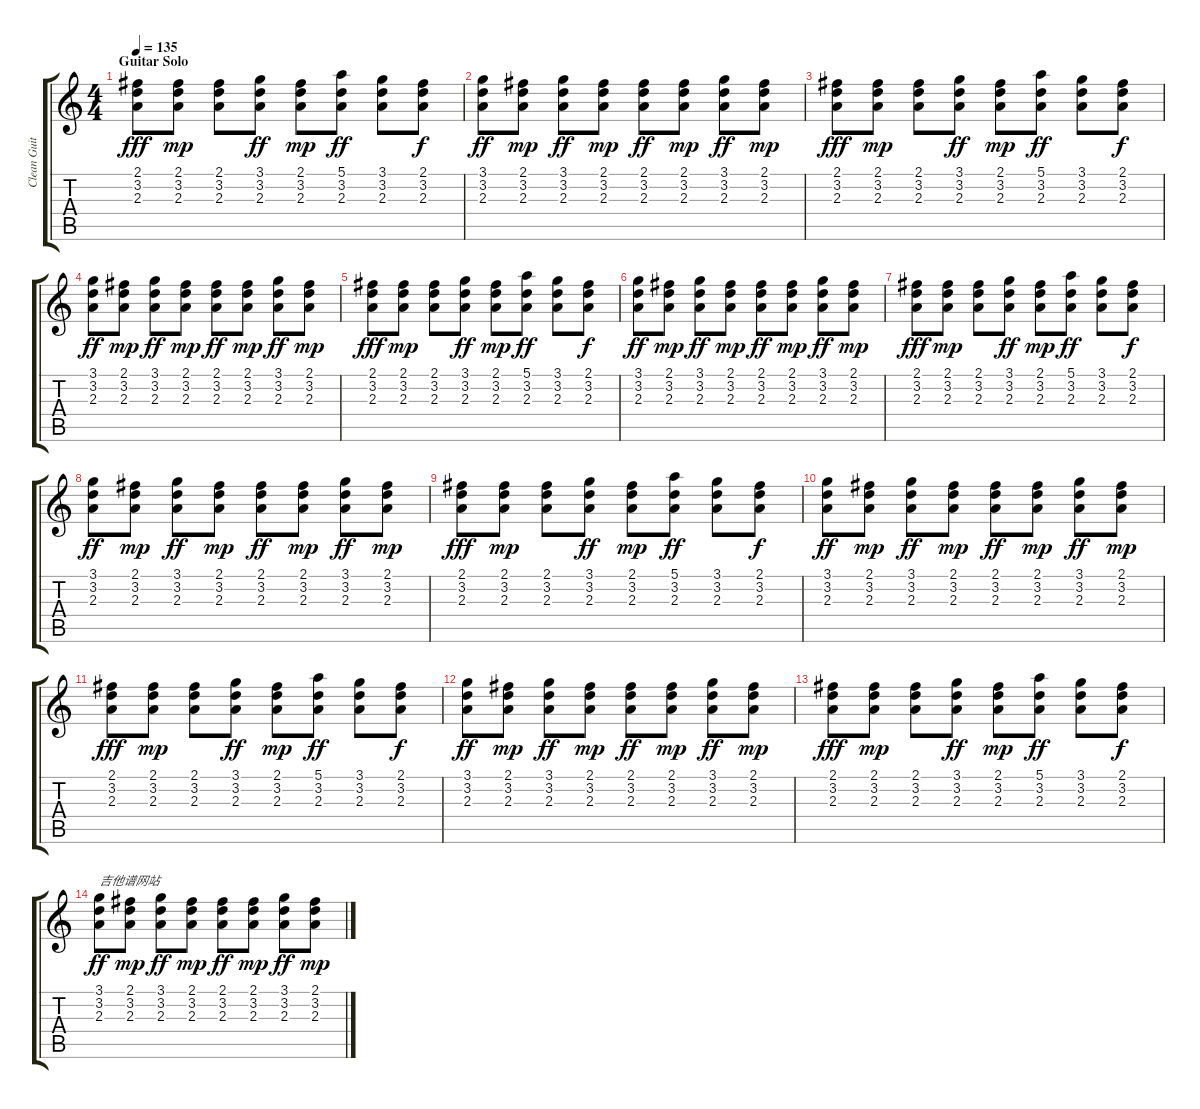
\track ("Clean Guitar " "Clean Guit") {instrument electricguitarclean}
\staff {score tabs}
\tuning (E4 B3 G3 D3 A2 E2) {hide}
\ts (4 4)
\section ("" "Guitar Solo")
\tempo 135
\clef g2
\ks c
(2.1 3.2 2.3).8{dy fff} (2.1 3.2 2.3).8{dy mp} (2.1 3.2 2.3).8 (3.1 3.2 2.3).8{dy ff} (2.1 3.2 2.3).8{dy mp} (5.1 3.2 2.3).8{dy ff} (3.1 3.2 2.3).8 (2.1 3.2 2.3).8{dy f} |
(3.1 3.2 2.3).8{dy ff} (2.1 3.2 2.3).8{dy mp} (3.1 3.2 2.3).8{dy ff} (2.1 3.2 2.3).8{dy mp} (2.1 3.2 2.3).8{dy ff} (2.1 3.2 2.3).8{dy mp} (3.1 3.2 2.3).8{dy ff} (2.1 3.2 2.3).8{dy mp} |
(2.1 3.2 2.3).8{dy fff} (2.1 3.2 2.3).8{dy mp} (2.1 3.2 2.3).8 (3.1 3.2 2.3).8{dy ff} (2.1 3.2 2.3).8{dy mp} (5.1 3.2 2.3).8{dy ff} (3.1 3.2 2.3).8 (2.1 3.2 2.3).8{dy f} |
(3.1 3.2 2.3).8{dy ff} (2.1 3.2 2.3).8{dy mp} (3.1 3.2 2.3).8{dy ff} (2.1 3.2 2.3).8{dy mp} (2.1 3.2 2.3).8{dy ff} (2.1 3.2 2.3).8{dy mp} (3.1 3.2 2.3).8{dy ff} (2.1 3.2 2.3).8{dy mp} |
(2.1 3.2 2.3).8{dy fff} (2.1 3.2 2.3).8{dy mp} (2.1 3.2 2.3).8 (3.1 3.2 2.3).8{dy ff} (2.1 3.2 2.3).8{dy mp} (5.1 3.2 2.3).8{dy ff} (3.1 3.2 2.3).8 (2.1 3.2 2.3).8{dy f} |
(3.1 3.2 2.3).8{dy ff} (2.1 3.2 2.3).8{dy mp} (3.1 3.2 2.3).8{dy ff} (2.1 3.2 2.3).8{dy mp} (2.1 3.2 2.3).8{dy ff} (2.1 3.2 2.3).8{dy mp} (3.1 3.2 2.3).8{dy ff} (2.1 3.2 2.3).8{dy mp} |
(2.1 3.2 2.3).8{dy fff} (2.1 3.2 2.3).8{dy mp} (2.1 3.2 2.3).8 (3.1 3.2 2.3).8{dy ff} (2.1 3.2 2.3).8{dy mp} (5.1 3.2 2.3).8{dy ff} (3.1 3.2 2.3).8 (2.1 3.2 2.3).8{dy f} |
(3.1 3.2 2.3).8{dy ff} (2.1 3.2 2.3).8{dy mp} (3.1 3.2 2.3).8{dy ff} (2.1 3.2 2.3).8{dy mp} (2.1 3.2 2.3).8{dy ff} (2.1 3.2 2.3).8{dy mp} (3.1 3.2 2.3).8{dy ff} (2.1 3.2 2.3).8{dy mp} |
(2.1 3.2 2.3).8{dy fff} (2.1 3.2 2.3).8{dy mp} (2.1 3.2 2.3).8 (3.1 3.2 2.3).8{dy ff} (2.1 3.2 2.3).8{dy mp} (5.1 3.2 2.3).8{dy ff} (3.1 3.2 2.3).8 (2.1 3.2 2.3).8{dy f} |
(3.1 3.2 2.3).8{dy ff} (2.1 3.2 2.3).8{dy mp} (3.1 3.2 2.3).8{dy ff} (2.1 3.2 2.3).8{dy mp} (2.1 3.2 2.3).8{dy ff} (2.1 3.2 2.3).8{dy mp} (3.1 3.2 2.3).8{dy ff} (2.1 3.2 2.3).8{dy mp} |
(2.1 3.2 2.3).8{dy fff} (2.1 3.2 2.3).8{dy mp} (2.1 3.2 2.3).8 (3.1 3.2 2.3).8{dy ff} (2.1 3.2 2.3).8{dy mp} (5.1 3.2 2.3).8{dy ff} (3.1 3.2 2.3).8 (2.1 3.2 2.3).8{dy f} |
(3.1 3.2 2.3).8{dy ff} (2.1 3.2 2.3).8{dy mp} (3.1 3.2 2.3).8{dy ff} (2.1 3.2 2.3).8{dy mp} (2.1 3.2 2.3).8{dy ff} (2.1 3.2 2.3).8{dy mp} (3.1 3.2 2.3).8{dy ff} (2.1 3.2 2.3).8{dy mp} |
(2.1 3.2 2.3).8{dy fff} (2.1 3.2 2.3).8{dy mp} (2.1 3.2 2.3).8 (3.1 3.2 2.3).8{dy ff} (2.1 3.2 2.3).8{dy mp} (5.1 3.2 2.3).8{dy ff} (3.1 3.2 2.3).8 (2.1 3.2 2.3).8{dy f} |
(3.1 3.2 2.3).8{txt "吉他谱网站" dy ff} (2.1 3.2 2.3).8{dy mp} (3.1 3.2 2.3).8{dy ff} (2.1 3.2 2.3).8{dy mp} (2.1 3.2 2.3).8{dy ff} (2.1 3.2 2.3).8{dy mp} (3.1 3.2 2.3).8{dy ff} (2.1 3.2 2.3).8{dy mp}
